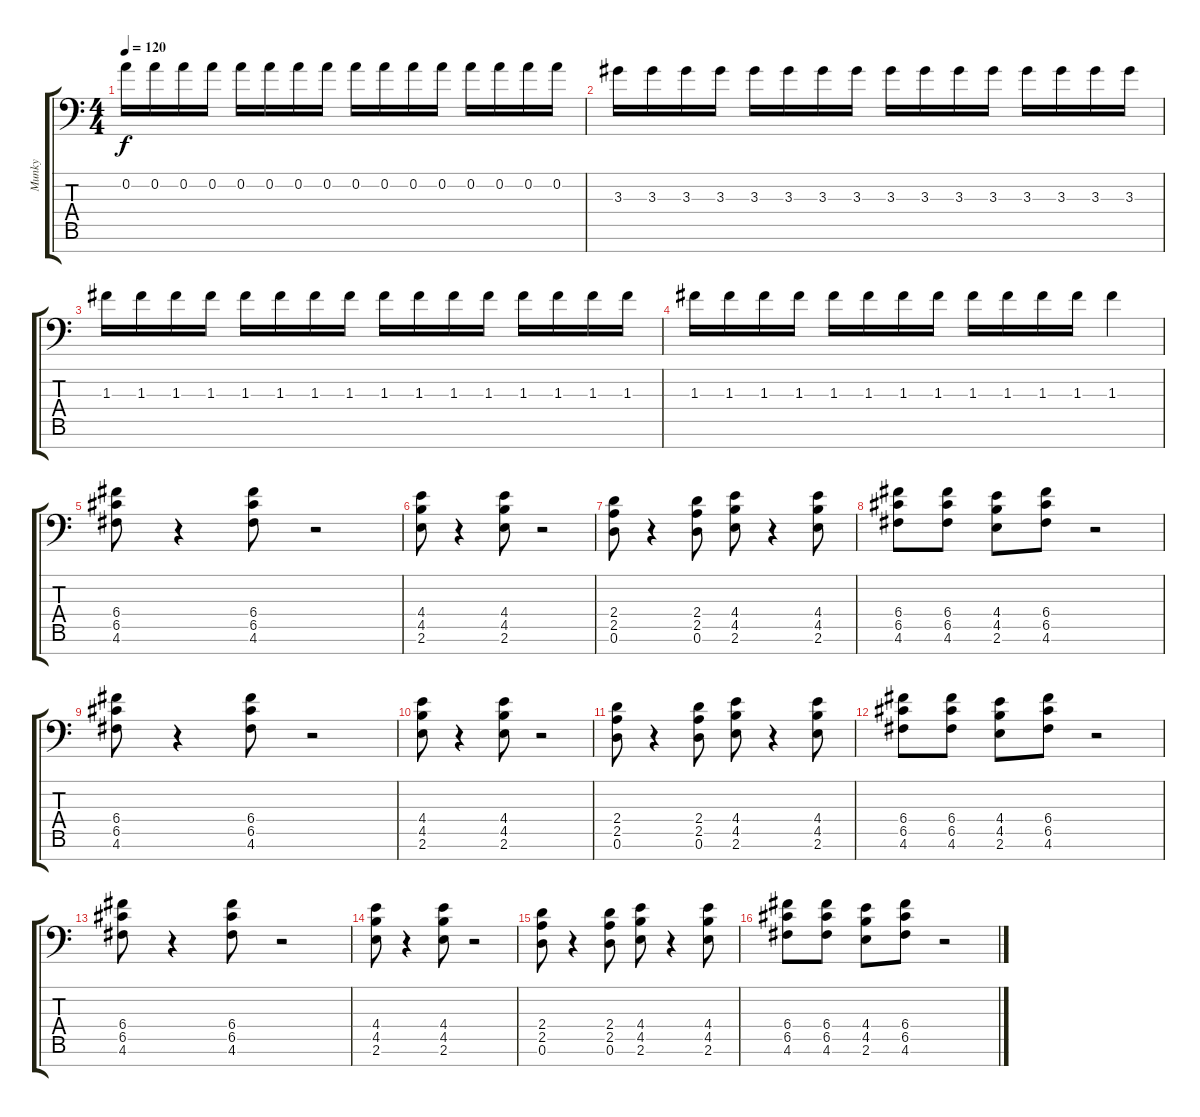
\track ("Munky" "Munky") {instrument overdrivenguitar}
\staff {score tabs}
\tuning (D4 A3 F3 C3 G2 D2 A1) {hide}
\ts (4 4)
\tempo 120
\clef f4
\ks c
0.2.16{dy f instrument overdrivenguitar} 0.2.16 0.2.16 0.2.16 0.2.16 0.2.16 0.2.16 0.2.16 0.2.16 0.2.16 0.2.16 0.2.16 0.2.16 0.2.16 0.2.16 0.2.16 |
3.3.16 3.3.16 3.3.16 3.3.16 3.3.16 3.3.16 3.3.16 3.3.16 3.3.16 3.3.16 3.3.16 3.3.16 3.3.16 3.3.16 3.3.16 3.3.16 |
1.3.16 1.3.16 1.3.16 1.3.16 1.3.16 1.3.16 1.3.16 1.3.16 1.3.16 1.3.16 1.3.16 1.3.16 1.3.16 1.3.16 1.3.16 1.3.16 |
1.3.16 1.3.16 1.3.16 1.3.16 1.3.16 1.3.16 1.3.16 1.3.16 1.3.16 1.3.16 1.3.16 1.3.16 1.3.4 |
(6.4 6.5 4.6).8 r.4 (6.4 6.5 4.6).8 r.2 |
(4.4 4.5 2.6).8 r.4 (4.4 4.5 2.6).8 r.2 |
(2.4 2.5 0.6).8 r.4 (2.4 2.5 0.6).8 (4.4 4.5 2.6).8 r.4 (4.4 4.5 2.6).8 |
(6.4 6.5 4.6).8 (6.4 6.5 4.6).8 (4.4 4.5 2.6).8 (6.4 6.5 4.6).8 r.2 |
(6.4 6.5 4.6).8 r.4 (6.4 6.5 4.6).8 r.2 |
(4.4 4.5 2.6).8 r.4 (4.4 4.5 2.6).8 r.2 |
(2.4 2.5 0.6).8 r.4 (2.4 2.5 0.6).8 (4.4 4.5 2.6).8 r.4 (4.4 4.5 2.6).8 |
(6.4 6.5 4.6).8 (6.4 6.5 4.6).8 (4.4 4.5 2.6).8 (6.4 6.5 4.6).8 r.2 |
(6.4 6.5 4.6).8 r.4 (6.4 6.5 4.6).8 r.2 |
(4.4 4.5 2.6).8 r.4 (4.4 4.5 2.6).8 r.2 |
(2.4 2.5 0.6).8 r.4 (2.4 2.5 0.6).8 (4.4 4.5 2.6).8 r.4 (4.4 4.5 2.6).8 |
(6.4 6.5 4.6).8 (6.4 6.5 4.6).8 (4.4 4.5 2.6).8 (6.4 6.5 4.6).8 r.2
